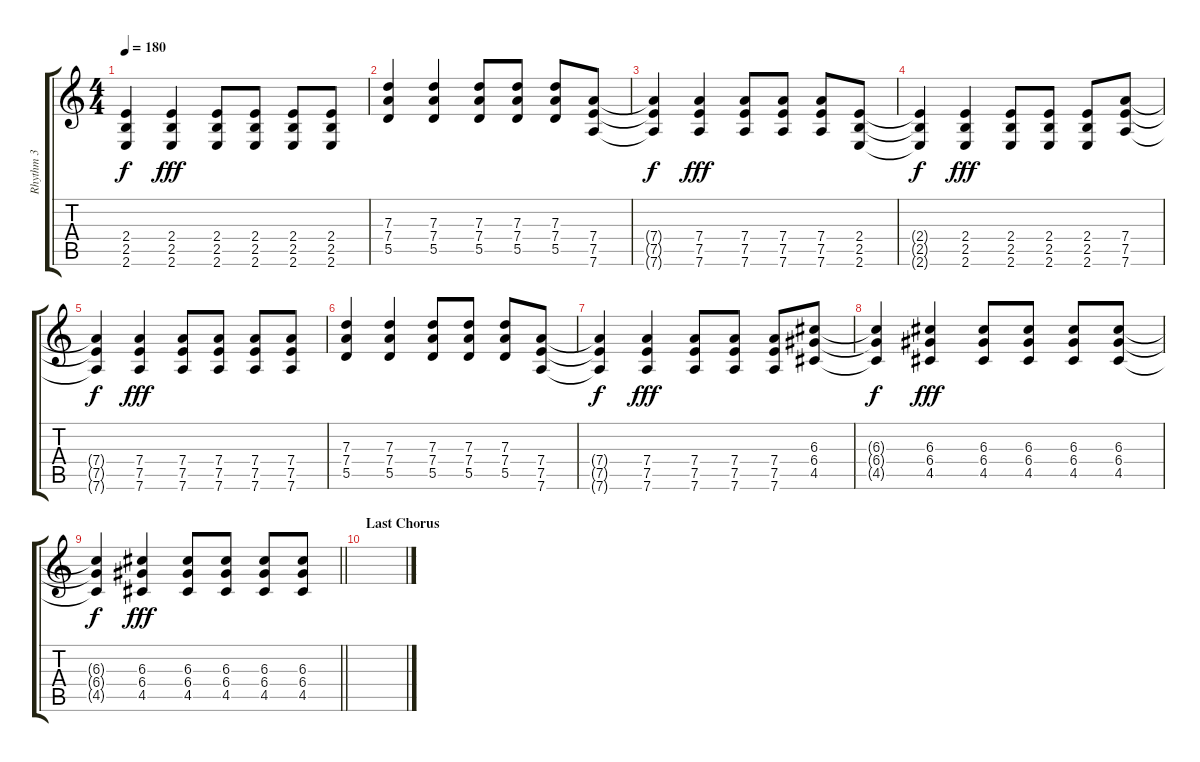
\track ("Rhythm 3" "Rhythm 3") {instrument overdrivenguitar}
\staff {score tabs}
\tuning (E4 B3 G3 D3 A2 D2) {hide}
\ts (4 4)
\tempo 180
\clef g2
\ks c
(2.4{t} 2.5{t} 2.6{t}).4{dy f} (2.4 2.5 2.6).4{dy fff} (2.4 2.5 2.6).8 (2.4 2.5 2.6).8 (2.4 2.5 2.6).8 (2.4 2.5 2.6).8 |
(7.3 7.4 5.5).4 (7.3 7.4 5.5).4 (7.3 7.4 5.5).8 (7.3 7.4 5.5).8 (7.3 7.4 5.5).8 (7.4 7.5 7.6).8 |
(7.4{t} 7.5{t} 7.6{t}).4{dy f} (7.4 7.5 7.6).4{dy fff} (7.4 7.5 7.6).8 (7.4 7.5 7.6).8 (7.4 7.5 7.6).8 (2.4 2.5 2.6).8 |
(2.4{t} 2.5{t} 2.6{t}).4{dy f} (2.4 2.5 2.6).4{dy fff} (2.4 2.5 2.6).8 (2.4 2.5 2.6).8 (2.4 2.5 2.6).8 (7.4 7.5 7.6).8 |
(7.4{t} 7.5{t} 7.6{t}).4{dy f} (7.4 7.5 7.6).4{dy fff} (7.4 7.5 7.6).8 (7.4 7.5 7.6).8 (7.4 7.5 7.6).8 (7.4 7.5 7.6).8 |
(7.3 7.4 5.5).4 (7.3 7.4 5.5).4 (7.3 7.4 5.5).8 (7.3 7.4 5.5).8 (7.3 7.4 5.5).8 (7.4 7.5 7.6).8 |
(7.4{t} 7.5{t} 7.6{t}).4{dy f} (7.4 7.5 7.6).4{dy fff} (7.4 7.5 7.6).8 (7.4 7.5 7.6).8 (7.4 7.5 7.6).8 (6.3 6.4 4.5).8 |
(6.3{t} 6.4{t} 4.5{t}).4{dy f} (6.3 6.4 4.5).4{dy fff} (6.3 6.4 4.5).8 (6.3 6.4 4.5).8 (6.3 6.4 4.5).8 (6.3 6.4 4.5).8 |
\barLineRight lightlight
(6.3{t} 6.4{t} 4.5{t}).4{dy f} (6.3 6.4 4.5).4{dy fff} (6.3 6.4 4.5).8 (6.3 6.4 4.5).8 (6.3 6.4 4.5).8 (6.3 6.4 4.5).8 |
\section ("" "Last Chorus")
